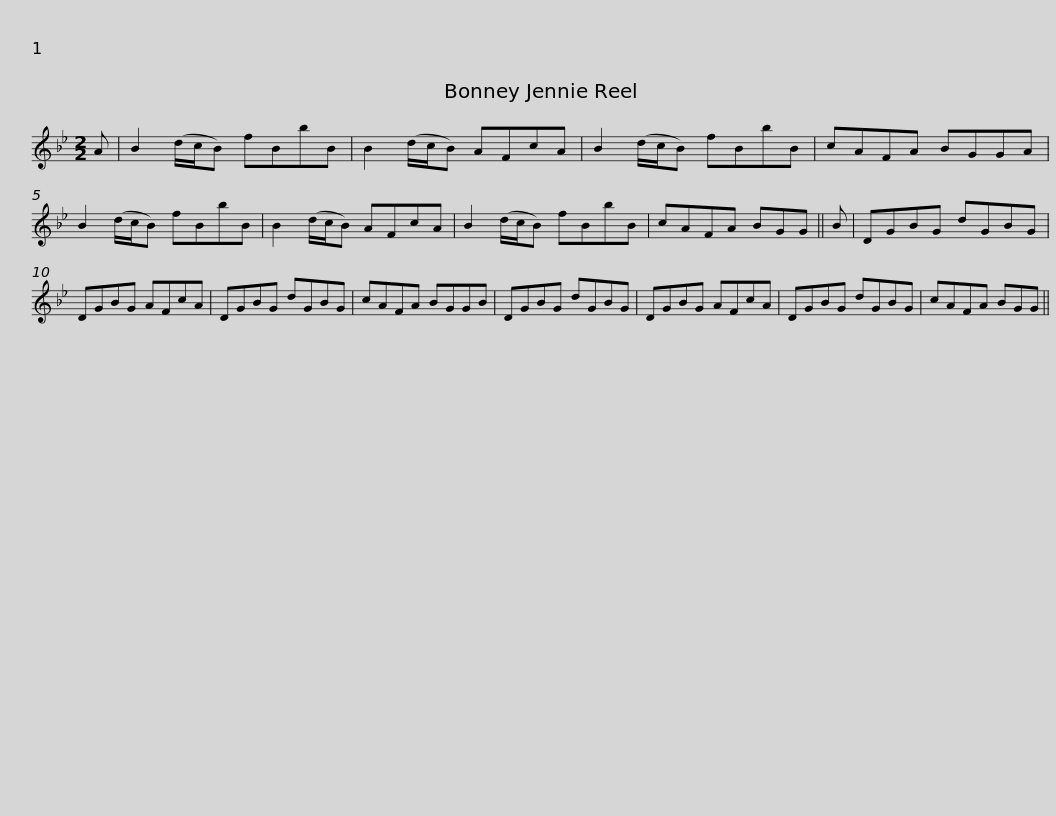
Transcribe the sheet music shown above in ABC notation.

X:1
L:1/8
M:2/2
I:linebreak $
K:Gmin
V:1 treble
V:1
 A | B2 (d/c/B) fBbB | B2 (d/c/B) AFcA | B2 (d/c/B) fBbB | cAFA BGGA | %5
 B2 (d/c/B) fBbB |$ B2 (d/c/B) AFcA | B2 (d/c/B) fBbB | cAFA BGG || B | %10
 DGBG dGBG | DGBG AFcA |$ DGBG dGBG | cAFA BGGB | DGBG dGBG | %15
 DGBG AFcA | DGBG dGBG |$ cAFA BGG || %18
